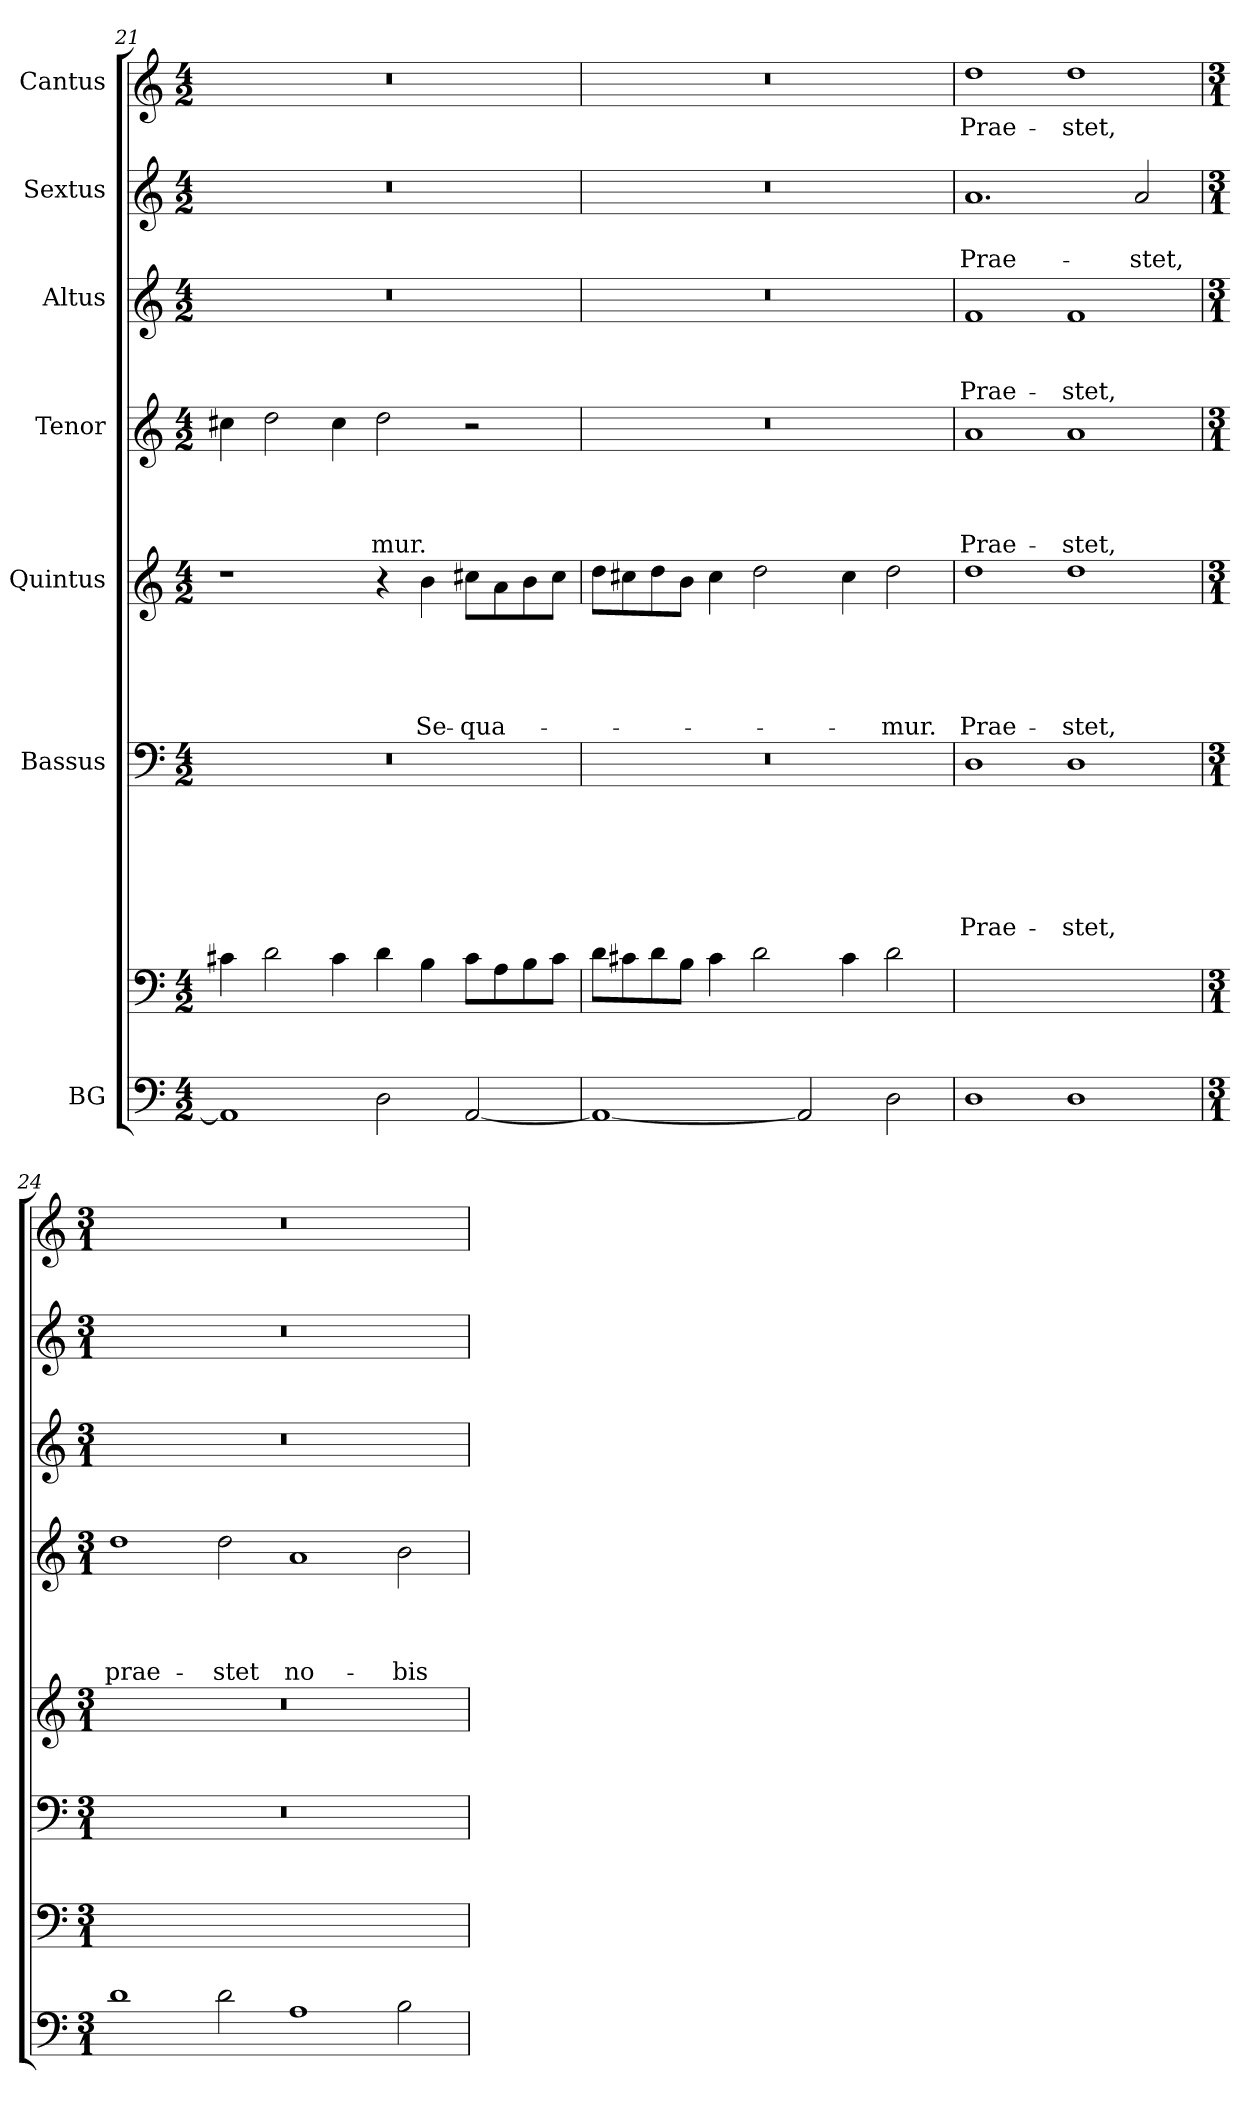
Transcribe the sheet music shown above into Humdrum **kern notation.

**kern	**kern	**kern	**text	**text	**text	**text	**text	**text	**kern	**text	**text	**text	**text	**text	**kern	**text	**text	**text	**text	**kern	**text	**text	**text	**kern	**text	**text	**kern	**text
*part7	*part7	*part6	*part6	*part6	*part6	*part6	*part6	*part6	*part5	*part5	*part5	*part5	*part5	*part5	*part4	*part4	*part4	*part4	*part4	*part3	*part3	*part3	*part3	*part2	*part2	*part2	*part1	*part1
*staff8	*staff7	*staff6	*staff6	*staff6	*staff6	*staff6	*staff6	*staff6	*staff5	*staff5	*staff5	*staff5	*staff5	*staff5	*staff4	*staff4	*staff4	*staff4	*staff4	*staff3	*staff3	*staff3	*staff3	*staff2	*staff2	*staff2	*staff1	*staff1
*I"BG	*	*I"Bassus	*	*	*	*	*	*	*I"Quintus	*	*	*	*	*	*I"Tenor	*	*	*	*	*I"Altus	*	*	*	*I"Sextus	*	*	*I"Cantus	*
*clefF4	*clefF4	*clefF4	*	*	*	*	*	*	*clefG2	*	*	*	*	*	*clefG2	*	*	*	*	*clefG2	*	*	*	*clefG2	*	*	*clefG2	*
*	*	*	*	*	*	*	*	*	*ITrd7c12	*	*	*	*	*	*ITrd7c12	*	*	*	*	*	*	*	*	*	*	*	*	*
*k[]	*k[]	*k[]	*	*	*	*	*	*	*k[]	*	*	*	*	*	*k[]	*	*	*	*	*k[]	*	*	*	*k[]	*	*	*k[]	*
*C:	*C:	*C:	*	*	*	*	*	*	*C:	*	*	*	*	*	*C:	*	*	*	*	*C:	*	*	*	*C:	*	*	*C:	*
*M4/2	*M4/2	*M4/2	*	*	*	*	*	*	*M4/2	*	*	*	*	*	*M4/2	*	*	*	*	*M4/2	*	*	*	*M4/2	*	*	*M4/2	*
=21	=21	=21	=21	=21	=21	=21	=21	=21	=21	=21	=21	=21	=21	=21	=21	=21	=21	=21	=21	=21	=21	=21	=21	=21	=21	=21	=21	=21
1AA]	4c#X\	0r	.	.	.	.	.	.	1r	.	.	.	.	.	4c#X\	.	.	.	.	0r	.	.	.	0r	.	.	0r	.
.	2d\	.	.	.	.	.	.	.	.	.	.	.	.	.	2d\	.	.	.	.	.	.	.	.	.	.	.	.	.
.	4c#\	.	.	.	.	.	.	.	.	.	.	.	.	.	4c#\	.	.	.	.	.	.	.	.	.	.	.	.	.
!	!	!	!	!	!	!	!	!	!	!	!	!	!	!	!	!	!	!	!LO:LY:b	!	!	!	!	!	!	!	!	!
2D\	4d\	.	.	.	.	.	.	.	4r	.	.	.	.	.	2d\	.	.	.	-mur.	.	.	.	.	.	.	.	.	.
!	!	!	!	!	!	!	!	!	!	!	!	!	!	!LO:LY:b	!	!	!	!	!	!	!	!	!	!	!	!	!	!
.	4B\	.	.	.	.	.	.	.	4B\	.	.	.	.	Se-	.	.	.	.	.	.	.	.	.	.	.	.	.	.
!	!	!	!	!	!	!	!	!	!	!	!	!	!	!LO:LY:b	!	!	!	!	!	!	!	!	!	!	!	!	!	!
[<2AA/	8c#\L	.	.	.	.	.	.	.	8c#X\L	.	.	.	.	-qua-	2r	.	.	.	.	.	.	.	.	.	.	.	.	.
.	8A\	.	.	.	.	.	.	.	8A\	.	.	.	.	.	.	.	.	.	.	.	.	.	.	.	.	.	.	.
.	8B\	.	.	.	.	.	.	.	8B\	.	.	.	.	.	.	.	.	.	.	.	.	.	.	.	.	.	.	.
.	8c#\J	.	.	.	.	.	.	.	8c#\J	.	.	.	.	.	.	.	.	.	.	.	.	.	.	.	.	.	.	.
=22	=22	=22	=22	=22	=22	=22	=22	=22	=22	=22	=22	=22	=22	=22	=22	=22	=22	=22	=22	=22	=22	=22	=22	=22	=22	=22	=22	=22
1AA_	8d\L	0r	.	.	.	.	.	.	8d\L	.	.	.	.	.	0r	.	.	.	.	0r	.	.	.	0r	.	.	0r	.
.	8c#X\	.	.	.	.	.	.	.	8c#X\	.	.	.	.	.	.	.	.	.	.	.	.	.	.	.	.	.	.	.
.	8d\	.	.	.	.	.	.	.	8d\	.	.	.	.	.	.	.	.	.	.	.	.	.	.	.	.	.	.	.
.	8B\J	.	.	.	.	.	.	.	8B\J	.	.	.	.	.	.	.	.	.	.	.	.	.	.	.	.	.	.	.
.	4c#\	.	.	.	.	.	.	.	4c#\	.	.	.	.	.	.	.	.	.	.	.	.	.	.	.	.	.	.	.
.	2d\	.	.	.	.	.	.	.	2d\	.	.	.	.	.	.	.	.	.	.	.	.	.	.	.	.	.	.	.
2AA/]	.	.	.	.	.	.	.	.	.	.	.	.	.	.	.	.	.	.	.	.	.	.	.	.	.	.	.	.
.	4c#\	.	.	.	.	.	.	.	4c#i\	.	.	.	.	.	.	.	.	.	.	.	.	.	.	.	.	.	.	.
!	!	!	!	!	!	!	!	!	!	!	!	!	!	!LO:LY:b	!	!	!	!	!	!	!	!	!	!	!	!	!	!
2D\	2d\	.	.	.	.	.	.	.	2d\	.	.	.	.	-mur.	.	.	.	.	.	.	.	.	.	.	.	.	.	.
!!LO:LB:g=z
=23	=23	=23	=23	=23	=23	=23	=23	=23	=23	=23	=23	=23	=23	=23	=23	=23	=23	=23	=23	=23	=23	=23	=23	=23	=23	=23	=23	=23
!	!	!	!	!	!	!	!	!LO:LY:b	!	!	!	!	!	!LO:LY:b	!	!	!	!	!LO:LY:b	!	!	!	!LO:LY:b	!	!	!LO:LY:b	!	!LO:LY:b
1D	0ryy	1D	.	.	.	.	.	Prae-	1d	.	.	.	.	Prae-	1A	.	.	.	Prae-	1f	.	.	Prae-	1.a	.	Prae-	1dd	Prae-
!	!	!	!	!	!	!	!	!LO:LY:b	!	!	!	!	!	!LO:LY:b	!	!	!	!	!LO:LY:b	!	!	!	!LO:LY:b	!	!	!	!	!LO:LY:b
1D	.	1D	.	.	.	.	.	-stet,	1d	.	.	.	.	-stet,	1A	.	.	.	-stet,	1f	.	.	-stet,	.	.	.	1dd	-stet,
!	!	!	!	!	!	!	!	!	!	!	!	!	!	!	!	!	!	!	!	!	!	!	!	!	!	!LO:LY:b	!	!
.	.	.	.	.	.	.	.	.	.	.	.	.	.	.	.	.	.	.	.	.	.	.	.	2a/	.	-stet,	.	.
=24	=24	=24	=24	=24	=24	=24	=24	=24	=24	=24	=24	=24	=24	=24	=24	=24	=24	=24	=24	=24	=24	=24	=24	=24	=24	=24	=24	=24
*M3/1	*M3/1	*M3/1	*	*	*	*	*	*	*M3/1	*	*	*	*	*	*M3/1	*	*	*	*	*M3/1	*	*	*	*M3/1	*	*	*M3/1	*
*	*MM480	*MM480	*	*	*	*	*	*	*MM480	*	*	*	*	*	*MM480	*	*	*	*	*MM480	*	*	*	*MM480	*	*	*MM480	*
!	!	!	!	!	!	!	!	!	!	!	!	!	!	!	!	!	!	!	!LO:LY:b	!	!	!	!	!	!	!	!	!
1d	0.ryy	0.r	.	.	.	.	.	.	0.r	.	.	.	.	.	1d	.	.	.	prae-	0.r	.	.	.	0.r	.	.	0.r	.
!	!	!	!	!	!	!	!	!	!	!	!	!	!	!	!	!	!	!	!LO:LY:b	!	!	!	!	!	!	!	!	!
2d\	.	.	.	.	.	.	.	.	.	.	.	.	.	.	2d\	.	.	.	-stet	.	.	.	.	.	.	.	.	.
!	!	!	!	!	!	!	!	!	!	!	!	!	!	!	!	!	!	!	!LO:LY:b	!	!	!	!	!	!	!	!	!
1A	.	.	.	.	.	.	.	.	.	.	.	.	.	.	1A	.	.	.	no-	.	.	.	.	.	.	.	.	.
!	!	!	!	!	!	!	!	!	!	!	!	!	!	!	!	!	!	!	!LO:LY:b	!	!	!	!	!	!	!	!	!
2B\	.	.	.	.	.	.	.	.	.	.	.	.	.	.	2B\	.	.	.	-bis	.	.	.	.	.	.	.	.	.
=	=	=	=	=	=	=	=	=	=	=	=	=	=	=	=	=	=	=	=	=	=	=	=	=	=	=	=	=
*-	*-	*-	*-	*-	*-	*-	*-	*-	*-	*-	*-	*-	*-	*-	*-	*-	*-	*-	*-	*-	*-	*-	*-	*-	*-	*-	*-	*-
